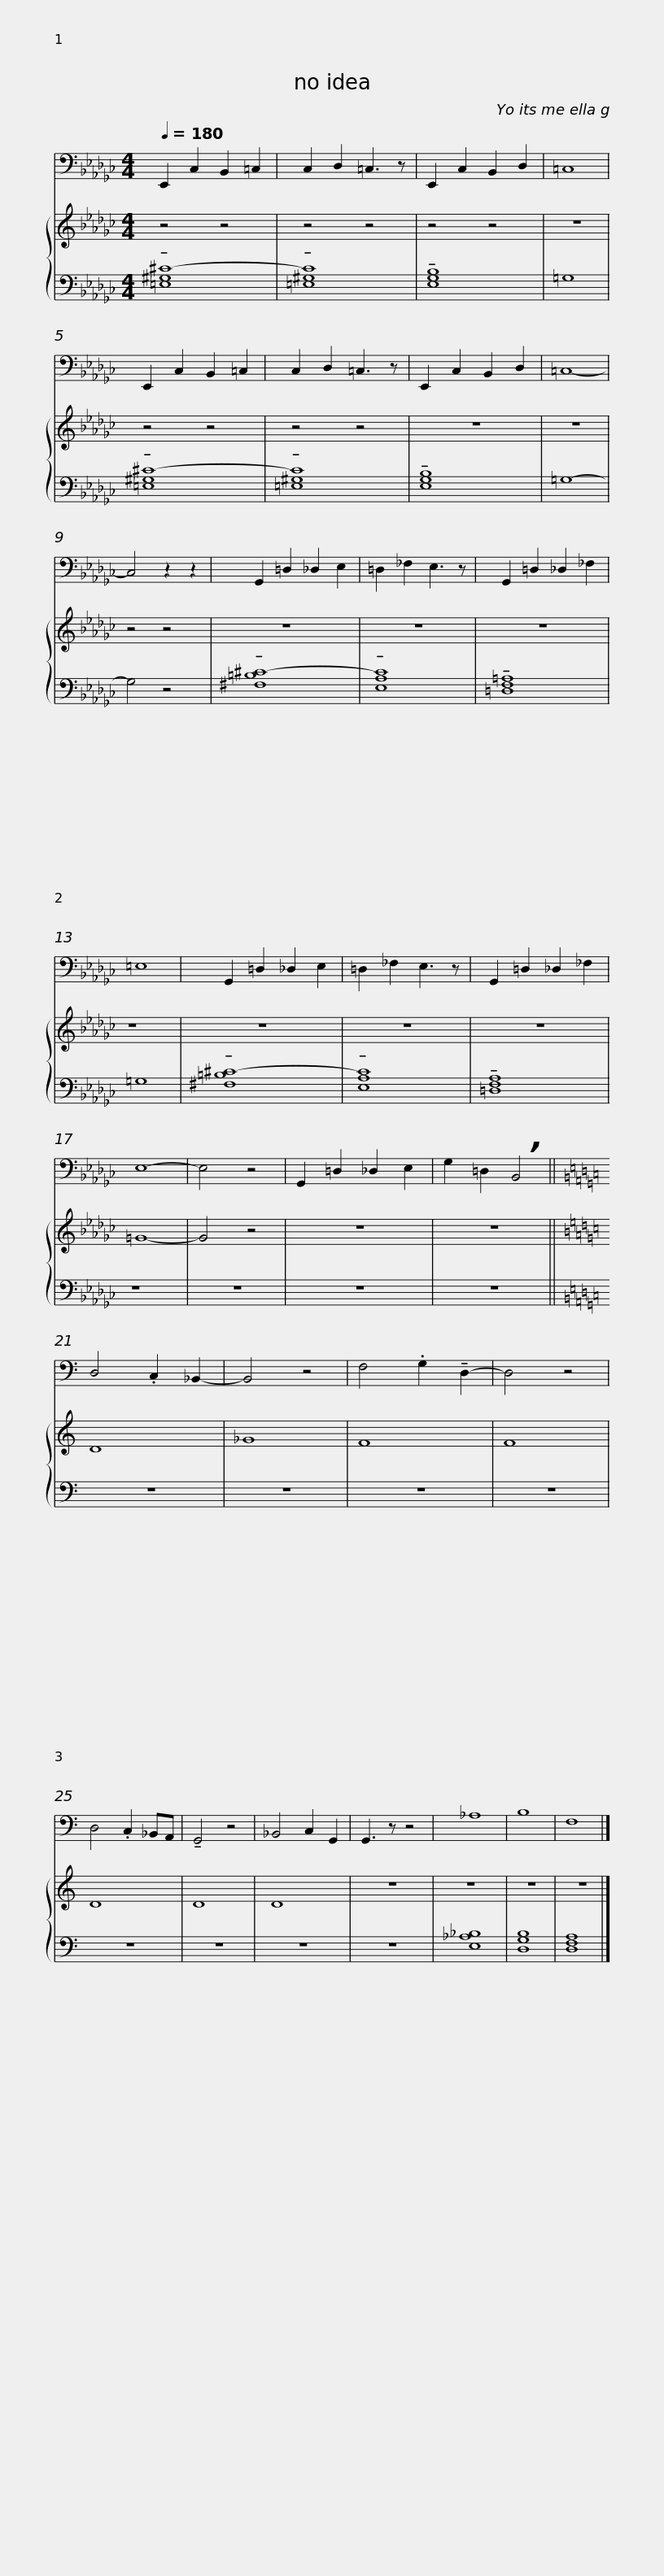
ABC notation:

X:1
%%score 1 { 2 | 3 }
L:1/8
Q:1/4=180
M:4/4
I:linebreak $
K:Gb
V:1 bass
V:2 treble
V:3 bass
V:1
 E,,2 C,2 B,,2 =C,2 | C,2 D,2 =C,3 z | E,,2 C,2 B,,2 D,2 | =C,8 | E,,2 C,2 B,,2 =C,2 | %5
 C,2 D,2 =C,3 z |$ E,,2 C,2 B,,2 D,2 | =C,8- | C,4 z2 z2 | G,,2 =D,2 _D,2 E,2 | %10
 =D,2 _F,2 E,3 z | G,,2 =D,2 _D,2 _F,2 | =E,8 |$ G,,2 =D,2 _D,2 E,2 | =D,2 _F,2 E,3 z | %15
 G,,2 =D,2 _D,2 _F,2 | E,8- | E,4 z4 | G,,2 =D,2 _D,2 E,2 | G,2 =D,2 !breath!B,,4 ||$ %20
[K:C] D,4 .C,2 _B,,2- | B,,4 z4 | F,4 .G,2 !tenuto!D,2- | D,4 z4 | D,4 .C,2 _B,,A,, | %25
 !tenuto!G,,4 z4 | _B,,4 C,2 G,,2 | G,,3 z z4 | _A,8 | B,8 | %30
 F,8 |] %31
V:2
 z4 z4 | z4 z4 | z4 z4 | z8 | z4 z4 | %5
 z4 z4 |$ z8 | z8 | z4 z4 | z8 | %10
 z8 | z8 | z8 |$ z8 | z8 | %15
 z8 | =G8- | G4 z4 | z8 | z8 ||$ %20
[K:C] D8 | _G8 | F8 | F8 | D8 | %25
 D8 | D8 | z8 | z8 | z8 | %30
 z8 |] %31
V:3
 !tenuto![=E,^G,^C-]8 | !tenuto![=E,^G,C]8 | !tenuto![E,G,B,]8 | =G,8 | !tenuto![=E,^G,^C-]8 | %5
 !tenuto![=E,^G,C]8 |$ !tenuto![E,G,B,]8 | =G,8- | G,4 z4 | !tenuto![^F,=B,^C-]8 | %10
 !tenuto![E,A,C]8 | !tenuto![=D,F,=A,]8 | =G,8 |$ !tenuto![^F,=B,^C-]8 | !tenuto![E,A,C]8 | %15
 !tenuto![=D,F,A,]8 | z8 | z8 | z8 | z8 ||$ %20
[K:C] z8 | z8 | z8 | z8 | z8 | %25
 z8 | z8 | z8 | [E,_A,_B,]8 | [D,G,B,]8 | %30
 [D,F,A,]8 |] %31
